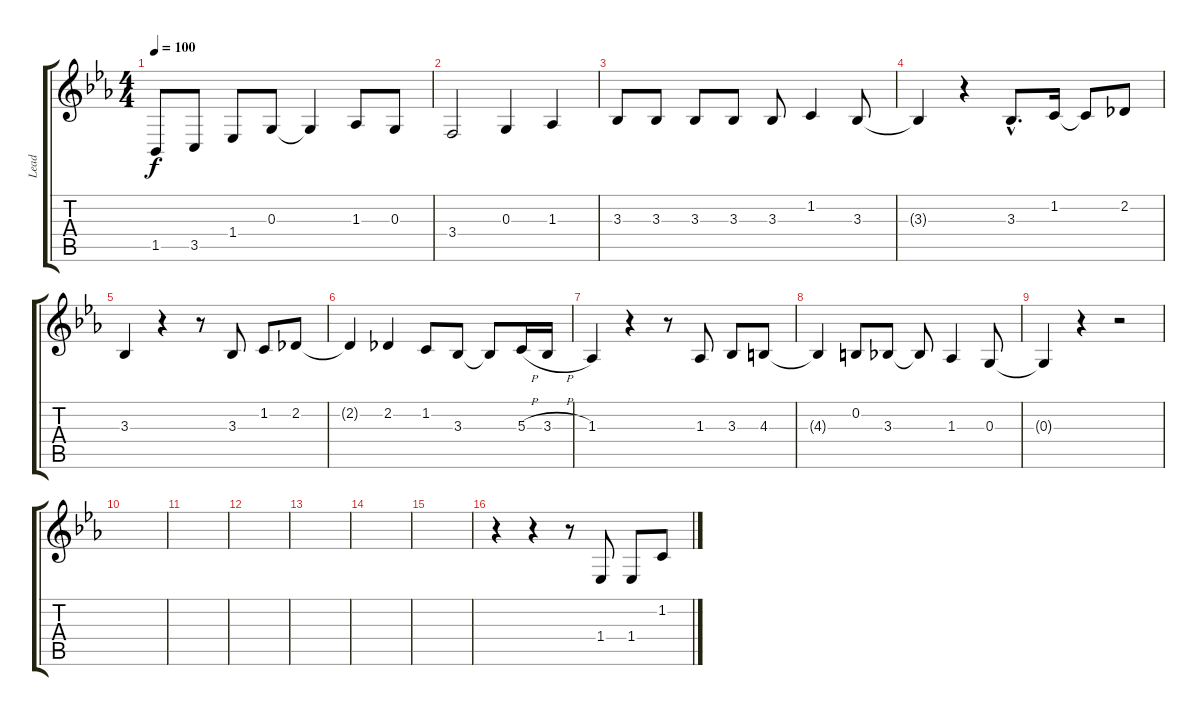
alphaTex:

\track ("Lead" "Lead") {instrument stringensemble1}
\staff {score tabs}
\tuning (E4 B3 G3 D3 A2 E2) {hide}
\ts (4 4)
\tempo 100
\clef g2
\ks eb
1.5.8{dy f} 3.5.8 1.4.8 0.3.8 0.3{t}.4 1.3.8 0.3.8 |
3.4.2 0.3.4 1.3.4 |
3.3.8 3.3.8 3.3.8 3.3.8 3.3.8 1.2.4 3.3.8 |
3.3{t}.4 r.4 3.3{hac}.8{d} 1.2.16 1.2{t}.8 2.2.8 |
3.3.4 r.4 r.8 3.3.8 1.2.8 2.2.8 |
2.2{t}.4 2.2.4 1.2.8 3.3.8 3.3{t}.8 5.3{h}.16 3.3{h}.16 |
1.3.4 r.4 r.8 1.3.8 3.3.8 4.3.8 |
4.3{t}.4 0.2.8 3.3.8 3.3{t}.8 1.3.4 0.3.8 |
0.3{t}.4 r.4 r.2 |
|
|
|
|
|
|
r.4 r.4 r.8 1.4.8 1.4.8 1.2.8
